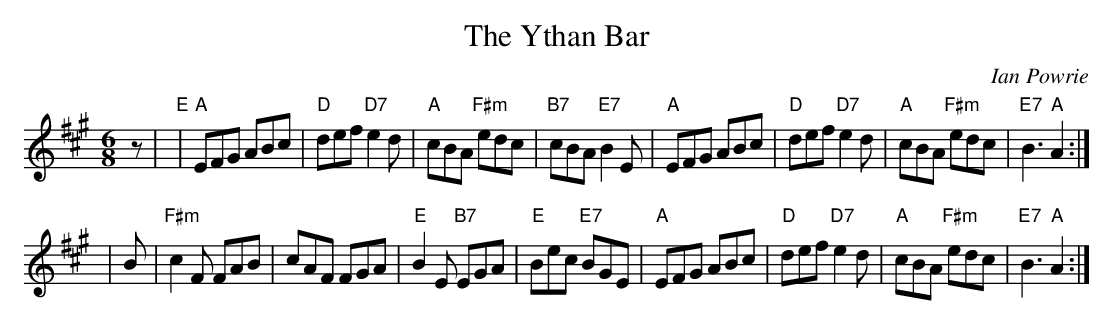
X:1
T: The Ythan Bar
C: Ian Powrie
M: 6/8
L: 1/8
K: A
z \
| "E"\
| "A"EFG ABc | "D"def "D7"e2d | "A"cBA "F#m"edc | "B7"cBA "E7"B2E \
| "A"EFG ABc | "D"def "D7"e2d | "A"cBA "F#m"edc | "E7"B3 "A"A2 :|
| B \
| "F#m"c2F FAB | cAF FGA | "E"B2E "B7"EGA | "E"Bec "E7"BGE \
| "A"EFG ABc | "D"def "D7"e2d | "A"cBA "F#m"edc | "E7"B3 "A"A2 :|
